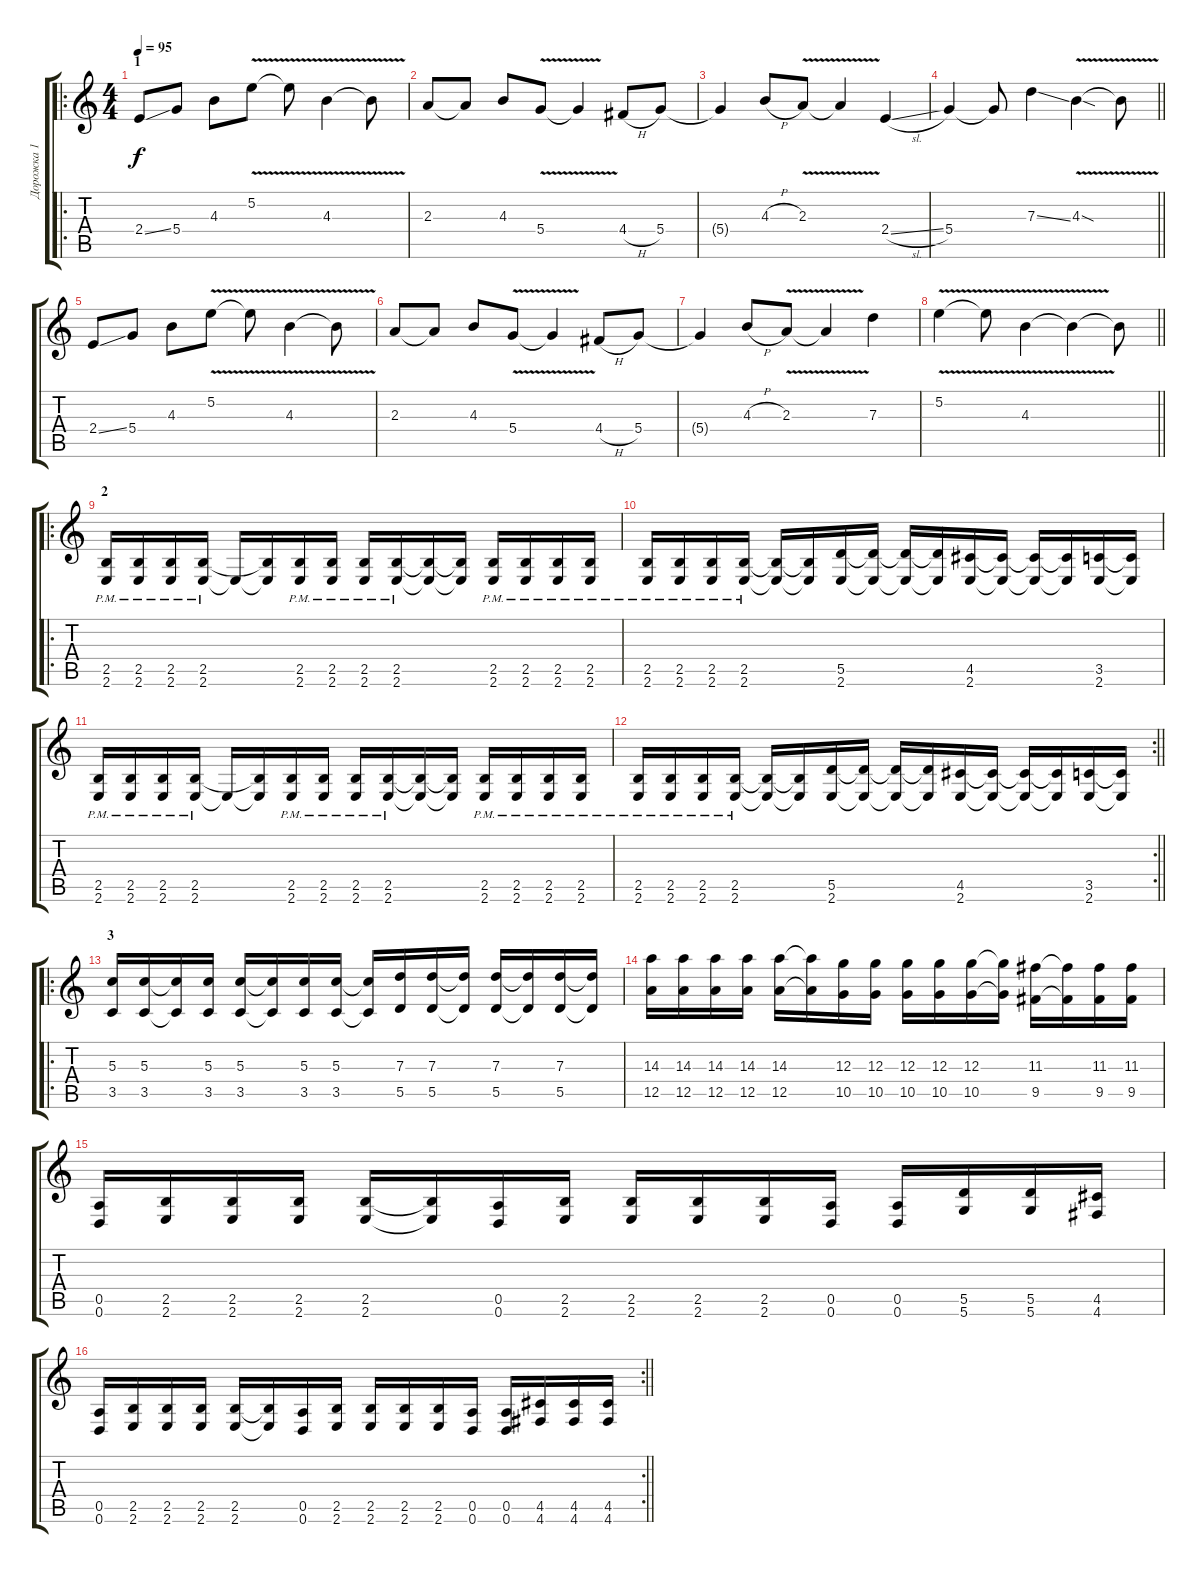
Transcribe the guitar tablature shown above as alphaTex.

\track ("Дорожка 1" "Дорожка 1") {instrument overdrivenguitar}
\staff {score tabs}
\tuning (E4 B3 G3 D3 A2 D2) {hide}
\ro
\ts (4 4)
\section ("" "1")
\tempo 95
\clef g2
\ks c
2.4{ss}.8{dy f} 5.4.8 4.3.8 5.2{v}.8 5.2{t}.8 4.3{v}.4 4.3{t}.8 |
2.3.8 2.3{t}.8 4.3.8 5.4{v}.8 5.4{t}.4 4.4{h}.8 5.4.8 |
5.4{t}.4 4.3{h}.8 2.3{v}.8 2.3{t}.4 2.4{sl}.4 |
\barLineRight lightlight
5.4.4 5.4{t}.8 7.3{ss}.4 4.3{v sod}.4 4.3{t}.8 |
2.4{ss}.8 5.4.8 4.3.8 5.2{v}.8 5.2{t}.8 4.3{v}.4 4.3{t}.8 |
2.3.8 2.3{t}.8 4.3.8 5.4{v}.8 5.4{t}.4 4.4{h}.8 5.4.8 |
5.4{t}.4 4.3{h}.8 2.3{v}.8 2.3{t}.4 7.3.4 |
\barLineRight lightlight
5.2{v}.4 5.2{t}.8 4.3{v}.4 4.3{t}.4 4.3{t}.8 |
\ro
\section ("" "2")
(2.5{pm} 2.6{pm}).16 (2.5{pm} 2.6{pm}).16 (2.5{pm} 2.6{pm}).16 (2.5{pm} 2.6{pm}).16 2.6{t}.16 (2.5{t} 2.6{t}).16 (2.5{pm} 2.6{pm}).16 (2.5{pm} 2.6{pm}).16 (2.5{pm} 2.6{pm}).16 (2.5{pm} 2.6{pm}).16 (2.5{t} 2.6{t}).16 (2.5{t} 2.6{t}).16 (2.5{pm} 2.6{pm}).16 (2.5{pm} 2.6{pm}).16 (2.5{pm} 2.6{pm}).16 (2.5{pm} 2.6{pm}).16 |
(2.5{pm} 2.6{pm}).16 (2.5{pm} 2.6{pm}).16 (2.5{pm} 2.6{pm}).16 (2.5{pm} 2.6{pm}).16 (2.5{t} 2.6{t}).16 (2.5{t} 2.6{t}).16 (5.5 2.6).16 (5.5{t} 2.6{t}).16 (5.5{t} 2.6{t}).16 (5.5{t} 2.6{t}).16 (4.5 2.6).16 (4.5{t} 2.6{t}).16 (4.5{t} 2.6{t}).16 (4.5{t} 2.6{t}).16 (3.5 2.6).16 (3.5{t} 2.6{t}).16 |
(2.5{pm} 2.6{pm}).16 (2.5{pm} 2.6{pm}).16 (2.5{pm} 2.6{pm}).16 (2.5{pm} 2.6{pm}).16 2.6{t}.16 (2.5{t} 2.6{t}).16 (2.5{pm} 2.6{pm}).16 (2.5{pm} 2.6{pm}).16 (2.5{pm} 2.6{pm}).16 (2.5{pm} 2.6{pm}).16 (2.5{t} 2.6{t}).16 (2.5{t} 2.6{t}).16 (2.5{pm} 2.6{pm}).16 (2.5{pm} 2.6{pm}).16 (2.5{pm} 2.6{pm}).16 (2.5{pm} 2.6{pm}).16 |
\rc 2
\barLineRight lightlight
(2.5{pm} 2.6{pm}).16 (2.5{pm} 2.6{pm}).16 (2.5{pm} 2.6{pm}).16 (2.5{pm} 2.6{pm}).16 (2.5{t} 2.6{t}).16 (2.5{t} 2.6{t}).16 (5.5 2.6).16 (5.5{t} 2.6{t}).16 (5.5{t} 2.6{t}).16 (5.5{t} 2.6{t}).16 (4.5 2.6).16 (4.5{t} 2.6{t}).16 (4.5{t} 2.6{t}).16 (4.5{t} 2.6{t}).16 (3.5 2.6).16 (3.5{t} 2.6{t}).16 |
\ro
\section ("" "3")
(5.3 3.5).16 (5.3 3.5).16 (5.3{t} 3.5{t}).16 (5.3 3.5).16 (5.3 3.5).16 (5.3{t} 3.5{t}).16 (5.3 3.5).16 (5.3 3.5).16 (5.3{t} 3.5{t}).16 (7.3 5.5).16 (7.3 5.5).16 (7.3{t} 5.5{t}).16 (7.3 5.5).16 (7.3{t} 5.5{t}).16 (7.3 5.5).16 (7.3{t} 5.5{t}).16 |
(14.3 12.5).16 (14.3 12.5).16 (14.3 12.5).16 (14.3 12.5).16 (14.3 12.5).16 (14.3{t} 12.5{t}).16 (12.3 10.5).16 (12.3 10.5).16 (12.3 10.5).16 (12.3 10.5).16 (12.3 10.5).16 (12.3{t} 10.5{t}).16 (11.3 9.5).16 (11.3{t} 9.5{t}).16 (11.3 9.5).16 (11.3 9.5).16 |
(0.5 0.6).16 (2.5 2.6).16 (2.5 2.6).16 (2.5 2.6).16 (2.5 2.6).16 (2.5{t} 2.6{t}).16 (0.5 0.6).16 (2.5 2.6).16 (2.5 2.6).16 (2.5 2.6).16 (2.5 2.6).16 (0.5 0.6).16 (0.5 0.6).16 (5.5 5.6).16 (5.5 5.6).16 (4.5 4.6).16 |
\rc 2
\barLineRight lightlight
(0.5 0.6).16 (2.5 2.6).16 (2.5 2.6).16 (2.5 2.6).16 (2.5 2.6).16 (2.5{t} 2.6{t}).16 (0.5 0.6).16 (2.5 2.6).16 (2.5 2.6).16 (2.5 2.6).16 (2.5 2.6).16 (0.5 0.6).16 (0.5 0.6).16 (4.5 4.6).16 (4.5 4.6).16 (4.5 4.6).16
